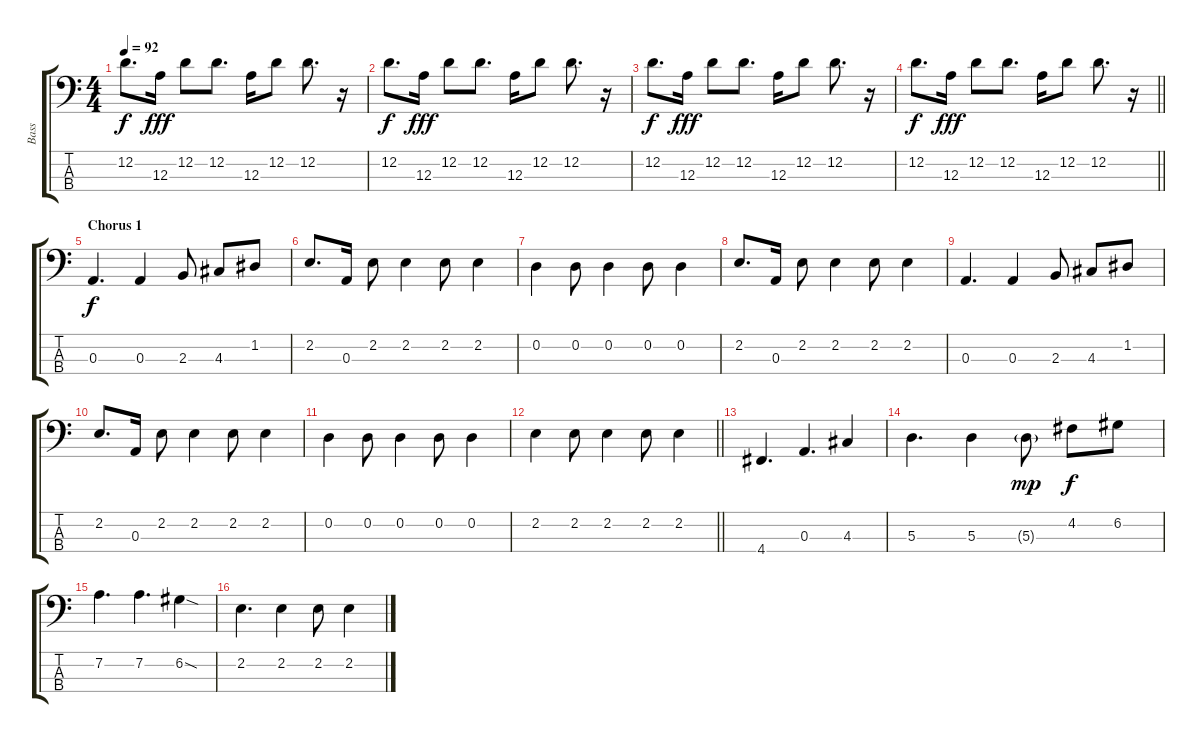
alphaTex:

\track ("Bass" "Bass") {instrument electricbassfinger}
\staff {score tabs}
\tuning (G2 D2 A1 D1) {hide}
\ts (4 4)
\tempo 92
\clef f4
\ks c
12.2.8{d dy f} 12.3.16{dy fff} 12.2.8 12.2.8{d} 12.3.16 12.2.8 12.2.8{d} r.16 |
12.2.8{d dy f} 12.3.16{dy fff} 12.2.8 12.2.8{d} 12.3.16 12.2.8 12.2.8{d} r.16 |
12.2.8{d dy f} 12.3.16{dy fff} 12.2.8 12.2.8{d} 12.3.16 12.2.8 12.2.8{d} r.16 |
\barLineRight lightlight
12.2.8{d dy f} 12.3.16{dy fff} 12.2.8 12.2.8{d} 12.3.16 12.2.8 12.2.8{d} r.16 |
\section ("" "Chorus 1")
0.3.4{d dy f} 0.3.4 2.3.8 4.3.8 1.2.8 |
2.2.8{d} 0.3.16 2.2.8 2.2.4 2.2.8 2.2.4 |
0.2.4 0.2.8 0.2.4 0.2.8 0.2.4 |
2.2.8{d} 0.3.16 2.2.8 2.2.4 2.2.8 2.2.4 |
0.3.4{d} 0.3.4 2.3.8 4.3.8 1.2.8 |
2.2.8{d} 0.3.16 2.2.8 2.2.4 2.2.8 2.2.4 |
0.2.4 0.2.8 0.2.4 0.2.8 0.2.4 |
\barLineRight lightlight
2.2.4 2.2.8 2.2.4 2.2.8 2.2.4 |
4.4.4{d} 0.3.4{d} 4.3.4 |
5.3.4{d} 5.3.4 5.3{g}.8{dy mp} 4.2.8{dy f} 6.2.8 |
7.2.4{d} 7.2.4{d} 6.2{sod}.4 |
2.2.4{d} 2.2.4 2.2.8 2.2.4
